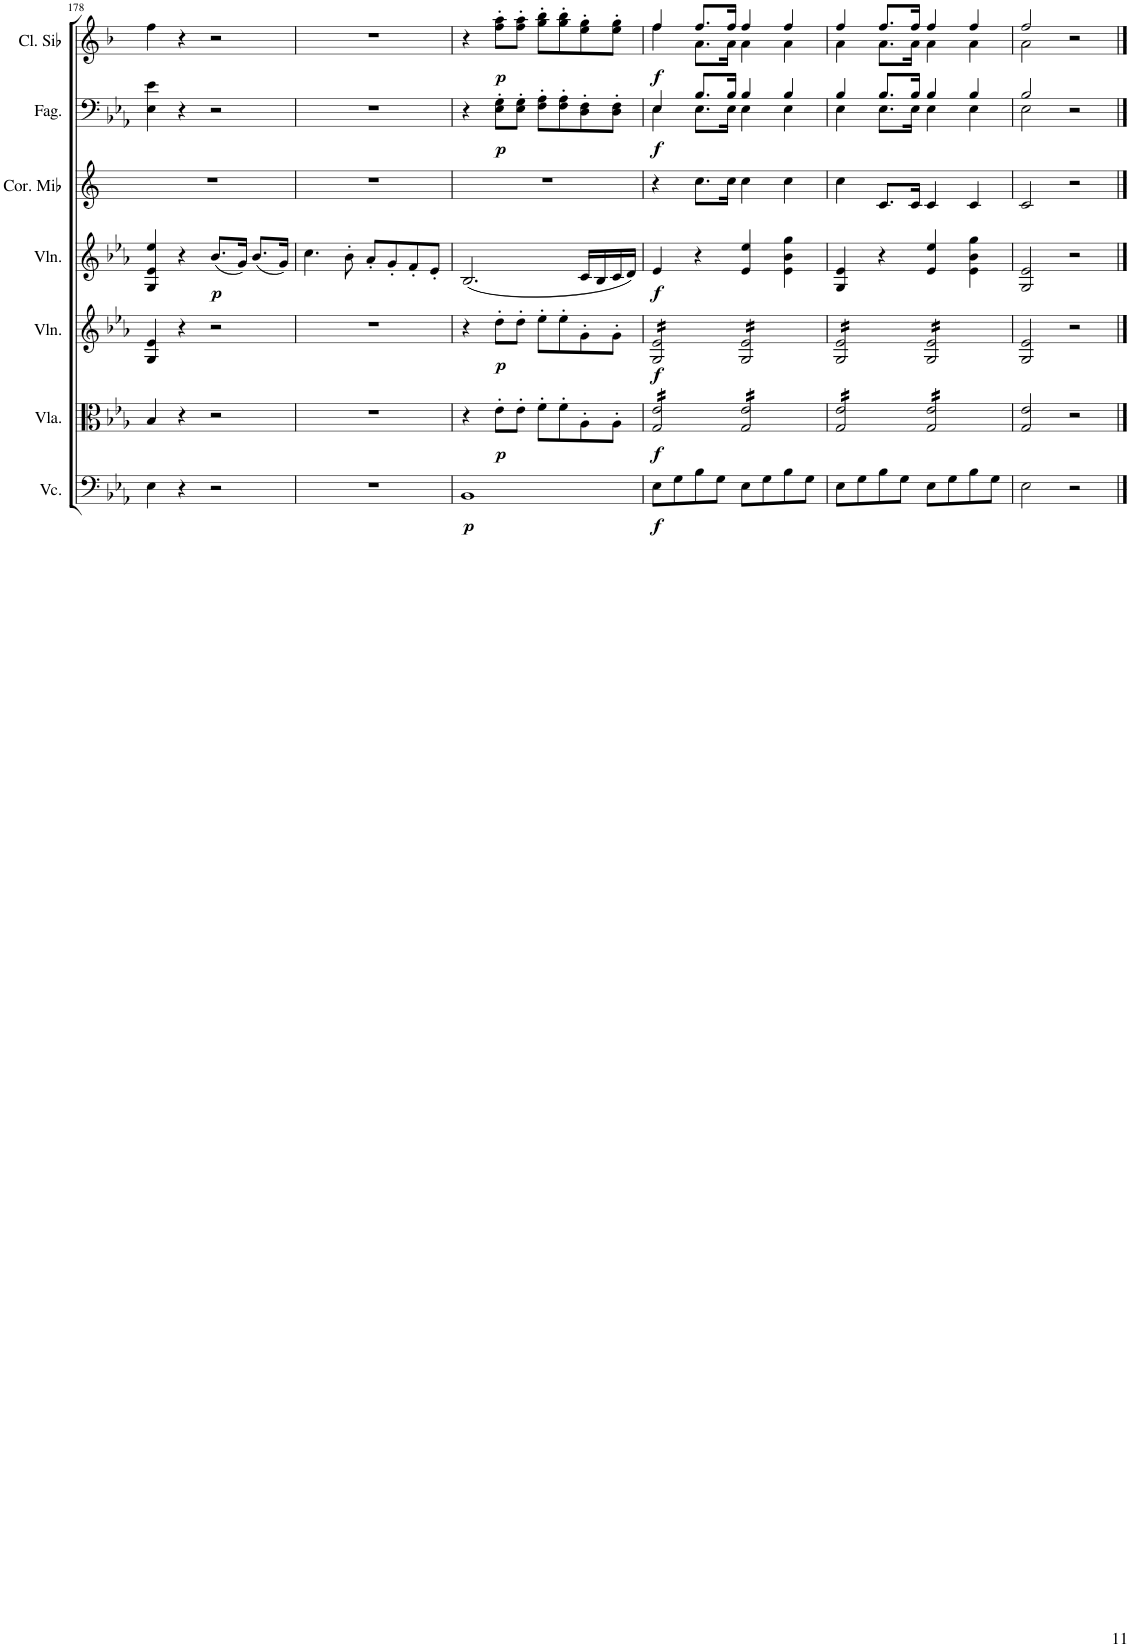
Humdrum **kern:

**kern	**dynam	**kern	**dynam	**kern	**dynam	**kern	**dynam	**kern	**kern	**dynam	**kern	**dynam
*part7	*part7	*part6	*part6	*part5	*part5	*part4	*part4	*part3	*part2	*part2	*part1	*part1
*staff7	*staff7	*staff6	*staff6	*staff5	*staff5	*staff4	*staff4	*staff3	*staff2	*staff2	*staff1	*staff1
*I"Violoncello e  Basso	*	*I"Viola	*	*I"Violino II	*	*I"Violino I	*	*I"Corno principale  in Mib	*I"Fagotti	*	*I"Clarinetti	*
*I'Vc.	*	*I'Vla.	*	*I'Vln.	*	*I'Vln.	*	*I'Cor. Mib	*I'Fag.	*	*	*
!!LO:PB:g=z
*clefF4	*	*clefC3	*	*clefG2	*	*clefG2	*	*clefG2	*clefF4	*	*clefG2	*
*	*	*	*	*	*	*	*	*Trd5c9	*	*	*Trd1c2	*
*k[b-e-a-]	*	*k[b-e-a-]	*	*k[b-e-a-]	*	*k[b-e-a-]	*	*k[]	*k[b-e-a-]	*	*k[b-]	*
*M4/4	*	*M4/4	*	*M4/4	*	*M4/4	*	*M4/4	*M4/4	*	*M4/4	*
*met(c)	*	*met(c)	*	*met(c)	*	*met(c)	*	*met(c)	*met(c)	*	*met(c)	*
=178	=178	=178	=178	=178	=178	=178	=178	=178	=178	=178	=178	=178
4E-\	.	4B-/	.	4G/ 4e-/	.	4G/ 4e-/ 4ee-/	.	1r	4E-\ 4e-\	.	4ff\	.
4r	.	4r	.	4r	.	4r	.	.	4r	.	4r	.
!	!	!	!	!	!	!	!LO:DY:b	!	!	!	!	!
2r	.	2r	.	2r	.	(8.b-/L	p	.	2r	.	2r	.
.	.	.	.	.	.	16g/Jk)	.	.	.	.	.	.
.	.	.	.	.	.	(8.b-/L	.	.	.	.	.	.
.	.	.	.	.	.	16g/Jk)	.	.	.	.	.	.
=179	=179	=179	=179	=179	=179	=179	=179	=179	=179	=179	=179	=179
1r	.	1r	.	1r	.	4.cc\	.	1r	1r	.	1r	.
.	.	.	.	.	.	8b-'\	.	.	.	.	.	.
.	.	.	.	.	.	8a-'/L	.	.	.	.	.	.
.	.	.	.	.	.	8g'/	.	.	.	.	.	.
.	.	.	.	.	.	8f'/	.	.	.	.	.	.
.	.	.	.	.	.	8e-'/J	.	.	.	.	.	.
=180	=180	=180	=180	=180	=180	=180	=180	=180	=180	=180	=180	=180
!	!LO:DY:b	!	!	!	!	!	!	!	!	!	!	!
1BB-	p	4r	.	4r	.	(2.B-/	.	1r	4r	.	4r	.
!	!	!	!LO:DY:b	!	!LO:DY:b	!	!	!	!	!LO:DY:b	!	!LO:DY:b
.	.	8e-'\L	p	8dd'\L	p	.	.	.	8E-\' 8G\'L	p	8ff\' 8aa\'L	p
.	.	8e-'\J	.	8dd'\J	.	.	.	.	8E-\' 8G\'J	.	8ff\' 8aa\'J	.
.	.	8f'\L	.	8ee-'\L	.	.	.	.	8F\' 8A-\'L	.	8gg\' 8bb-\'L	.
.	.	8f'\	.	8ee-'\	.	.	.	.	8F\' 8A-\'	.	8gg\' 8bb-\'	.
.	.	8A-'\	.	8g'\	.	16c/LL	.	.	8D\' 8F\'	.	8ee\' 8gg\'	.
.	.	.	.	.	.	16B-/	.	.	.	.	.	.
.	.	8A-'\J	.	8g'\J	.	16c/	.	.	8D\' 8F\'J	.	8ee\' 8gg\'J	.
.	.	.	.	.	.	16d/JJ)	.	.	.	.	.	.
=181	=181	=181	=181	=181	=181	=181	=181	=181	=181	=181	=181	=181
*	*	*	*	*	*	*	*	*	*^	*	*^	*
!	!LO:DY:b	!	!LO:DY:b	!	!LO:DY:b	!	!LO:DY:b	!	!	!	!LO:DY:b	!	!	!LO:DY:b
*	*	*tremolo	*	*	*	*	*	*	*	*	*	*	*	*
*	*	*	*	*tremolo	*	*	*	*	*	*	*	*	*	*
8E-\L	f	16G/ 16e-/LL	f	16G/ 16e-/LL	f	4e-/	f	4r	4E-/	4E-\	f	4ff/	4ff\	f
.	.	16G/ 16e-/	.	16G/ 16e-/	.	.	.	.	.	.	.	.	.	.
8G\	.	16G/ 16e-/	.	16G/ 16e-/	.	.	.	.	.	.	.	.	.	.
.	.	16G/ 16e-/	.	16G/ 16e-/	.	.	.	.	.	.	.	.	.	.
8B-\	.	16G/ 16e-/	.	16G/ 16e-/	.	4r	.	8.cc\L	8.B-/L	8.E-\L	.	8.ff/L	8.a\L	.
.	.	16G/ 16e-/	.	16G/ 16e-/	.	.	.	.	.	.	.	.	.	.
8G\J	.	16G/ 16e-/	.	16G/ 16e-/	.	.	.	.	.	.	.	.	.	.
.	.	16G/ 16e-/JJ	.	16G/ 16e-/JJ	.	.	.	16cc\Jk	16B-/Jk	16E-\Jk	.	16ff/Jk	16a\Jk	.
8E-\L	.	16G/ 16e-/LL	.	16G/ 16e-/LL	.	4e-/ 4ee-/	.	4cc\	4B-/	4E-\	.	4ff/	4a\	.
.	.	16G/ 16e-/	.	16G/ 16e-/	.	.	.	.	.	.	.	.	.	.
8G\	.	16G/ 16e-/	.	16G/ 16e-/	.	.	.	.	.	.	.	.	.	.
.	.	16G/ 16e-/	.	16G/ 16e-/	.	.	.	.	.	.	.	.	.	.
8B-\	.	16G/ 16e-/	.	16G/ 16e-/	.	4e-\ 4b-\ 4gg\	.	4cc\	4B-/	4E-\	.	4ff/	4a\	.
.	.	16G/ 16e-/	.	16G/ 16e-/	.	.	.	.	.	.	.	.	.	.
8G\J	.	16G/ 16e-/	.	16G/ 16e-/	.	.	.	.	.	.	.	.	.	.
.	.	16G/ 16e-/JJ	.	16G/ 16e-/JJ	.	.	.	.	.	.	.	.	.	.
=182	=182	=182	=182	=182	=182	=182	=182	=182	=182	=182	=182	=182	=182	=182
8E-\L	.	16G/ 16e-/LL	.	16G/ 16e-/LL	.	4G/ 4e-/	.	4cc\	4B-/	4E-\	.	4ff/	4a\	.
.	.	16G/ 16e-/	.	16G/ 16e-/	.	.	.	.	.	.	.	.	.	.
8G\	.	16G/ 16e-/	.	16G/ 16e-/	.	.	.	.	.	.	.	.	.	.
.	.	16G/ 16e-/	.	16G/ 16e-/	.	.	.	.	.	.	.	.	.	.
8B-\	.	16G/ 16e-/	.	16G/ 16e-/	.	4r	.	8.c/L	8.B-/L	8.E-\L	.	8.ff/L	8.a\L	.
.	.	16G/ 16e-/	.	16G/ 16e-/	.	.	.	.	.	.	.	.	.	.
8G\J	.	16G/ 16e-/	.	16G/ 16e-/	.	.	.	.	.	.	.	.	.	.
.	.	16G/ 16e-/JJ	.	16G/ 16e-/JJ	.	.	.	16c/Jk	16B-/Jk	16E-\Jk	.	16ff/Jk	16a\Jk	.
8E-\L	.	16G/ 16e-/LL	.	16G/ 16e-/LL	.	4e-/ 4ee-/	.	4c/	4B-/	4E-\	.	4ff/	4a\	.
.	.	16G/ 16e-/	.	16G/ 16e-/	.	.	.	.	.	.	.	.	.	.
8G\	.	16G/ 16e-/	.	16G/ 16e-/	.	.	.	.	.	.	.	.	.	.
.	.	16G/ 16e-/	.	16G/ 16e-/	.	.	.	.	.	.	.	.	.	.
8B-\	.	16G/ 16e-/	.	16G/ 16e-/	.	4e-\ 4b-\ 4gg\	.	4c/	4B-/	4E-\	.	4ff/	4a\	.
.	.	16G/ 16e-/	.	16G/ 16e-/	.	.	.	.	.	.	.	.	.	.
8G\J	.	16G/ 16e-/	.	16G/ 16e-/	.	.	.	.	.	.	.	.	.	.
.	.	16G/ 16e-/JJ	.	16G/ 16e-/JJ	.	.	.	.	.	.	.	.	.	.
*	*	*	*	*Xtremolo	*	*	*	*	*	*	*	*	*	*
*	*	*Xtremolo	*	*	*	*	*	*	*	*	*	*	*	*
=183	=183	=183	=183	=183	=183	=183	=183	=183	=183	=183	=183	=183	=183	=183
2E-\	.	2G/ 2e-/	.	2G/ 2e-/	.	2G/ 2e-/	.	2c/	2B-/	2E-\	.	2ff/	2a\	.
2r	.	2r	.	2r	.	2r	.	2r	2r	2ryy	.	2r	2ryy	.
*	*	*	*	*	*	*	*	*	*v	*v	*	*	*	*
*	*	*	*	*	*	*	*	*	*	*	*v	*v	*
==	==	==	==	==	==	==	==	==	==	==	==	==
*-	*-	*-	*-	*-	*-	*-	*-	*-	*-	*-	*-	*-
